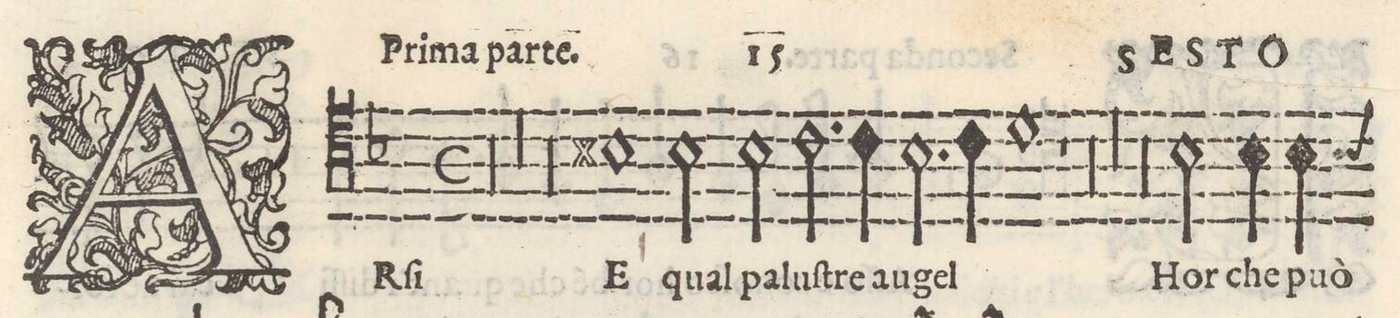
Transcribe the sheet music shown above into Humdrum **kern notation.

**kern	**text
*I"SESTO	*
*clefC4	*
*k[b-]	*
*met(C)	*
*M2/1	*
00r	.
=2-	=2-
=3-	=3-
00r	.
=4-	=4-
=5-	=5-
00r	.
=6-	=6-
=7-	=7-
1Bn	E
2B\	qual
2B\	pa-
=8-	=8-
2.c\	-luſ-
4c\	tre au-
2.B-\	-gel
4c\	.
=9-	=9-
1d	.
1r	.
=10-	=10-
00r	.
=11-	=11-
=12-	=12-
00r	.
=13-	=13-
=14-	=14-
00r	.
=15-	=15-
=16-	=16-
2B-\	Hor
4B-\	che
4B-\	può
*-	*-
